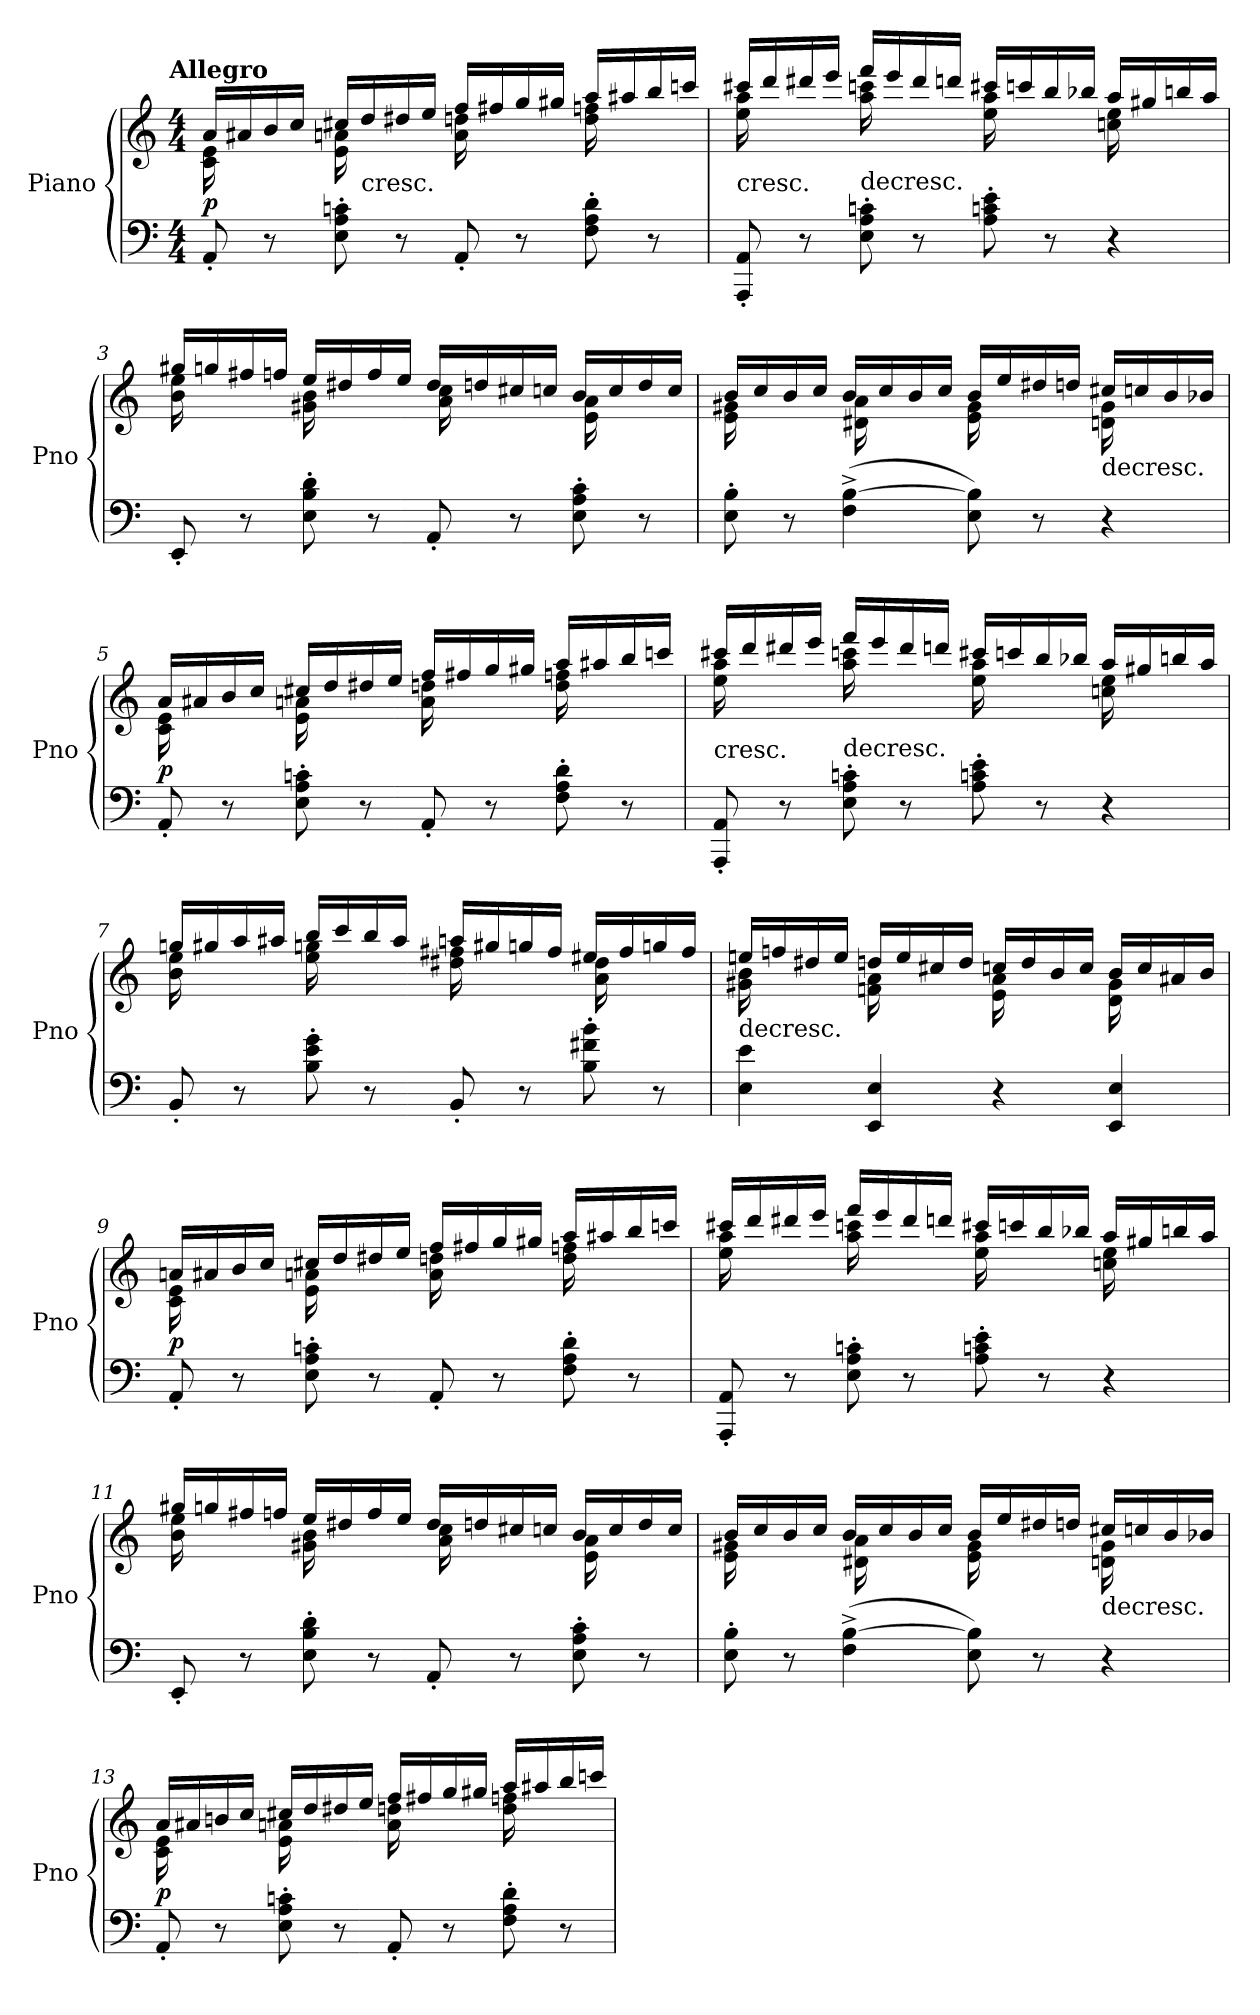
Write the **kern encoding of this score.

**kern	**kern	**dynam
*part1	*part1	*part1
*staff2	*staff1	*staff1/2
*I"Piano	*	*
*I'Pno	*	*
*clefF4	*clefG2	*
*k[]	*k[]	*
!!LO:TX:omd:t=Allegro
*M4/4	*M4/4	*
*MM144	*MM144	*
=1	=1	=1
*	*^	*
8AA'/	16a/LL	16c\ 16e\	p
.	16a#X/	8.ryy	.
8r	16b/	.	.
.	16cc/JJ	.	.
8E'\ 8A'\ 8cn'\	16cc#X/LL	16e\ 16an\	.
!	!LO:TX:c:t=cresc.	!	!
.	16dd/	8.ryy	.
8r	16dd#X/	.	.
.	16ee/JJ	.	.
8AA'/	16ff/LL	16a\ 16ddn\	.
.	16ff#X/	8.ryy	.
8r	16gg/	.	.
.	16gg#X/JJ	.	.
8F'\ 8A'\ 8d'\	16aa/LL	16dd\ 16ffn\	.
.	16aa#X/	8.ryy	.
8r	16bb/	.	.
.	16cccn/JJ	.	.
=2	=2	=2	=2
!	!LO:TX:c:t=cresc.	!	!
8AAA'/ 8AA'/	16ccc#X/LL	16ee\ 16aa\	.
.	16ddd/	8.ryy	.
8r	16ddd#X/	.	.
.	16eee/JJ	.	.
!	!LO:TX:c:t=decresc.	!	!
8E'\ 8A'\ 8cn'\	16fff/LL	16aa\ 16cccn\	.
.	16eee/	8.ryy	.
8r	16ddd#/	.	.
.	16dddn/JJ	.	.
8A'\ 8cn'\ 8e'\	16ccc#X/LL	16ee\ 16aa\	.
.	16cccn/	8.ryy	.
8r	16bb/	.	.
.	16bb-X/JJ	.	.
4r	16aa/LL	16ccn\ 16ee\	.
.	16gg#X/	8.ryy	.
.	16bbn/	.	.
.	16aa/JJ	.	.
=3	=3	=3	=3
8EE'/	16gg#X/LL	16b\ 16ee\	.
.	16ggn/	8.ryy	.
8r	16ff#X/	.	.
.	16ffn/JJ	.	.
8E'\ 8B'\ 8d'\	16ee/LL	16g#X\ 16b\	.
.	16dd#X/	8.ryy	.
8r	16ff/	.	.
.	16ee/JJ	.	.
8AA'/	16dd#/LL	16a\ 16cc\	.
.	16ddn/	8.ryy	.
8r	16cc#X/	.	.
.	16ccn/JJ	.	.
8E'\ 8A'\ 8c'\	16b/LL	16e\ 16a\	.
.	16cc/	8.ryy	.
8r	16dd/	.	.
.	16cc/JJ	.	.
=4	=4	=4	=4
8E'\ 8B'\	16b/LL	16e\ 16g#X\	.
.	16cc/	8.ryy	.
8r	16b/	.	.
.	16cc/JJ	.	.
(4F^\ [4B^\	16b/LL	16d#X\ 16a\	.
.	16cc/	8.ryy	.
.	16b/	.	.
.	16cc/JJ	.	.
8E\ 8B]\)	16b/LL	16e\ 16g#\	.
.	16ee/	8.ryy	.
8r	16dd#X/	.	.
.	16ddn/JJ	.	.
!	!LO:TX:c:t=decresc.	!	!
4r	16cc#X/LL	16dn\ 16g#\	.
.	16ccn/	8.ryy	.
.	16b/	.	.
.	16b-X/JJ	.	.
=5	=5	=5	=5
8AA'/	16a/LL	16c\ 16e\	p
.	16a#X/	8.ryy	.
8r	16b/	.	.
.	16cc/JJ	.	.
8E'\ 8A'\ 8cn'\	16cc#X/LL	16e\ 16an\	.
.	16dd/	8.ryy	.
8r	16dd#X/	.	.
.	16ee/JJ	.	.
8AA'/	16ff/LL	16a\ 16ddn\	.
.	16ff#X/	8.ryy	.
8r	16gg/	.	.
.	16gg#X/JJ	.	.
8F'\ 8A'\ 8d'\	16aa/LL	16dd\ 16ffn\	.
.	16aa#X/	8.ryy	.
8r	16bb/	.	.
.	16cccn/JJ	.	.
=6	=6	=6	=6
!	!LO:TX:c:t=cresc.	!	!
8AAA'/ 8AA'/	16ccc#X/LL	16ee\ 16aa\	.
.	16ddd/	8.ryy	.
8r	16ddd#X/	.	.
.	16eee/JJ	.	.
!	!LO:TX:c:t=decresc.	!	!
8E'\ 8A'\ 8cn'\	16fff/LL	16aa\ 16cccn\	.
.	16eee/	8.ryy	.
8r	16ddd#/	.	.
.	16dddn/JJ	.	.
8A'\ 8cn'\ 8e'\	16ccc#X/LL	16ee\ 16aa\	.
.	16cccn/	8.ryy	.
8r	16bb/	.	.
.	16bb-X/JJ	.	.
4r	16aa/LL	16ccn\ 16ee\	.
.	16gg#X/	8.ryy	.
.	16bbn/	.	.
.	16aa/JJ	.	.
=7	=7	=7	=7
8BB'/	16ggn/LL	16b\ 16ee\	.
.	16gg#X/	8.ryy	.
8r	16aa/	.	.
.	16aa#X/JJ	.	.
8B'\ 8e'\ 8g'\	16bb/LL	16ee\ 16ggn\	.
.	16ccc/	8.ryy	.
8r	16bb/	.	.
.	16aa#/JJ	.	.
8BB'/	16aan/LL	16dd#X\ 16ff#X\	.
.	16gg#X/	8.ryy	.
8r	16ggn/	.	.
.	16ff#/JJ	.	.
8B'\ 8f#X'\ 8b'\	16ee#X/LL	16a\ 16dd#\	.
.	16ff#/	8.ryy	.
8r	16ggn/	.	.
.	16ff#/JJ	.	.
=8	=8	=8	=8
!	!LO:TX:c:t=decresc.	!	!
4E\ 4e\	16een/LL	16g#X\ 16b\	.
.	16ffn/	8.ryy	.
.	16dd#X/	.	.
.	16ee/JJ	.	.
4EE/ 4E/	16ddn/LL	16fn\ 16a\	.
.	16ee/	8.ryy	.
.	16cc#X/	.	.
.	16dd/JJ	.	.
4r	16ccn/LL	16e\ 16a\	.
.	16dd/	8.ryy	.
.	16b/	.	.
.	16cc/JJ	.	.
4EE/ 4E/	16b/LL	16d\ 16g#\	.
.	16cc/	8.ryy	.
.	16a#X/	.	.
.	16b/JJ	.	.
=9	=9	=9	=9
8AA'/	16an/LL	16c\ 16e\	p
.	16a#X/	8.ryy	.
8r	16b/	.	.
.	16cc/JJ	.	.
8E'\ 8A'\ 8cn'\	16cc#X/LL	16e\ 16an\	.
.	16dd/	8.ryy	.
8r	16dd#X/	.	.
.	16ee/JJ	.	.
8AA'/	16ff/LL	16a\ 16ddn\	.
.	16ff#X/	8.ryy	.
8r	16gg/	.	.
.	16gg#X/JJ	.	.
8F'\ 8A'\ 8d'\	16aa/LL	16dd\ 16ffn\	.
.	16aa#X/	8.ryy	.
8r	16bb/	.	.
.	16cccn/JJ	.	.
=10	=10	=10	=10
8AAA'/ 8AA'/	16ccc#X/LL	16ee\ 16aa\	.
.	16ddd/	8.ryy	.
8r	16ddd#X/	.	.
.	16eee/JJ	.	.
8E'\ 8A'\ 8cn'\	16fff/LL	16aa\ 16cccn\	.
.	16eee/	8.ryy	.
8r	16ddd#/	.	.
.	16dddn/JJ	.	.
8A'\ 8cn'\ 8e'\	16ccc#X/LL	16ee\ 16aa\	.
.	16cccn/	8.ryy	.
8r	16bb/	.	.
.	16bb-X/JJ	.	.
4r	16aa/LL	16ccn\ 16ee\	.
.	16gg#X/	8.ryy	.
.	16bbn/	.	.
.	16aa/JJ	.	.
=11	=11	=11	=11
8EE'/	16gg#X/LL	16b\ 16ee\	.
.	16ggn/	8.ryy	.
8r	16ff#X/	.	.
.	16ffn/JJ	.	.
8E'\ 8B'\ 8d'\	16ee/LL	16g#X\ 16b\	.
.	16dd#X/	8.ryy	.
8r	16ff/	.	.
.	16ee/JJ	.	.
8AA'/	16dd#/LL	16a\ 16cc\	.
.	16ddn/	8.ryy	.
8r	16cc#X/	.	.
.	16ccn/JJ	.	.
8E'\ 8A'\ 8c'\	16b/LL	16e\ 16a\	.
.	16cc/	8.ryy	.
8r	16dd/	.	.
.	16cc/JJ	.	.
=12	=12	=12	=12
8E'\ 8B'\	16b/LL	16e\ 16g#X\	.
.	16cc/	8.ryy	.
8r	16b/	.	.
.	16cc/JJ	.	.
(4F^\ [4B^\	16b/LL	16d#X\ 16a\	.
.	16cc/	8.ryy	.
.	16b/	.	.
.	16cc/JJ	.	.
8E\ 8B]\)	16b/LL	16e\ 16g#\	.
.	16ee/	8.ryy	.
8r	16dd#X/	.	.
.	16ddn/JJ	.	.
!	!LO:TX:c:t=decresc.	!	!
4r	16cc#X/LL	16dn\ 16g#\	.
.	16ccn/	8.ryy	.
.	16b/	.	.
.	16b-X/JJ	.	.
=13	=13	=13	=13
8AA'/	16a/LL	16c\ 16e\	p
.	16a#X/	8.ryy	.
8r	16bn/	.	.
.	16cc/JJ	.	.
8E'\ 8A'\ 8cn'\	16cc#X/LL	16e\ 16an\	.
.	16dd/	8.ryy	.
8r	16dd#X/	.	.
.	16ee/JJ	.	.
8AA'/	16ff/LL	16a\ 16ddn\	.
.	16ff#X/	8.ryy	.
8r	16gg/	.	.
.	16gg#X/JJ	.	.
8F'\ 8A'\ 8d'\	16aa/LL	16dd\ 16ffn\	.
.	16aa#X/	8.ryy	.
8r	16bb/	.	.
.	16cccn/JJ	.	.
*	*v	*v	*
=	=	=
*-	*-	*-
